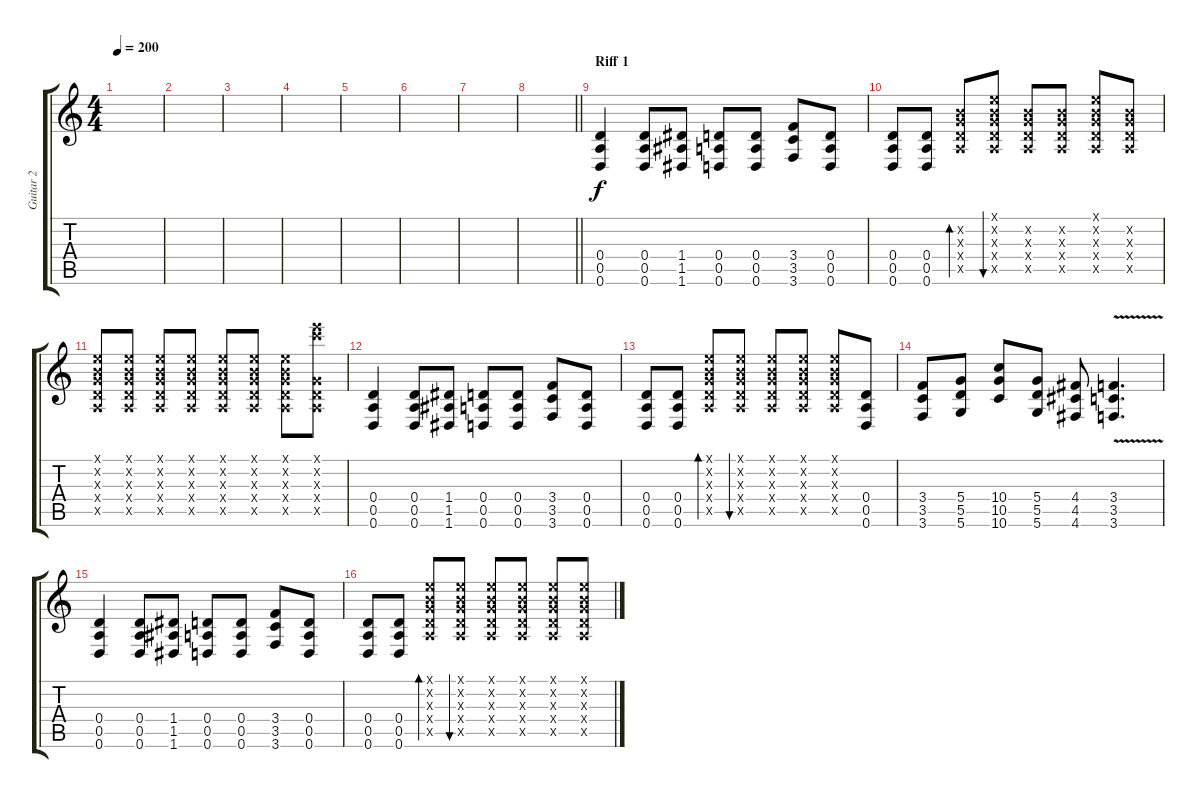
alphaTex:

\track ("Guitar 2" "Guitar 2") {instrument overdrivenguitar}
\staff {score tabs}
\tuning (E4 B3 G3 D3 A2 D2) {hide}
\ts (4 4)
\tempo 200
\clef g2
\ks c
|
|
|
|
|
|
|
\barLineRight lightlight
|
\section ("" "Riff 1")
(0.4 0.5 0.6).4 (0.4 0.5 0.6).8 (1.4 1.5 1.6).8 (0.4 0.5 0.6).8 (0.4 0.5 0.6).8 (3.4 3.5 3.6).8 (0.4 0.5 0.6).8 |
(0.4 0.5 0.6).8 (0.4 0.5 0.6).8 (0.2{x} 0.3{x} 0.4{x} 0.5{x}).8{bd 60} (0.1{x} 0.2{x} 0.3{x} 0.4{x} 0.5{x}).8{bu 60} (0.2{x} 0.3{x} 0.4{x} 0.5{x}).8 (0.2{x} 0.3{x} 0.4{x} 0.5{x}).8 (0.1{x} 0.2{x} 0.3{x} 0.4{x} 0.5{x}).8 (0.2{x} 0.3{x} 0.4{x} 0.5{x}).8 |
(0.1{x} 0.2{x} 0.3{x} 0.4{x} 0.5{x}).8 (0.1{x} 0.2{x} 0.3{x} 0.4{x} 0.5{x}).8 (0.1{x} 0.2{x} 0.3{x} 0.4{x} 0.5{x}).8 (0.1{x} 0.2{x} 0.3{x} 0.4{x} 0.5{x}).8 (0.1{x} 0.2{x} 0.3{x} 0.4{x} 0.5{x}).8 (0.1{x} 0.2{x} 0.3{x} 0.4{x} 0.5{x}).8 (0.1{x} 0.2{x} 0.3{x} 0.4{x} 0.5{x}).8 (12.1{x} 13.2{x} 0.3{x} 0.4{x} 0.5{x}).8 |
(0.4 0.5 0.6).4 (0.4 0.5 0.6).8 (1.4 1.5 1.6).8 (0.4 0.5 0.6).8 (0.4 0.5 0.6).8 (3.4 3.5 3.6).8 (0.4 0.5 0.6).8 |
(0.4 0.5 0.6).8 (0.4 0.5 0.6).8 (0.1{x} 0.2{x} 0.3{x} 0.4{x} 0.5{x}).8{bd 60} (0.1{x} 0.2{x} 0.3{x} 0.4{x} 0.5{x}).8{bu 60} (0.1{x} 0.2{x} 0.3{x} 0.4{x} 0.5{x}).8 (0.1{x} 0.2{x} 0.3{x} 0.4{x} 0.5{x}).8 (0.1{x} 0.2{x} 0.3{x} 0.4{x} 0.5{x}).8 (0.4 0.5 0.6).8 |
(3.4 3.5 3.6).8 (5.4 5.5 5.6).8 (10.4 10.5 10.6).8 (5.4 5.5 5.6).8 (4.4 4.5 4.6).8 (3.4 3.5 3.6{v}).4{d} |
(0.4 0.5 0.6).4 (0.4 0.5 0.6).8 (1.4 1.5 1.6).8 (0.4 0.5 0.6).8 (0.4 0.5 0.6).8 (3.4 3.5 3.6).8 (0.4 0.5 0.6).8 |
(0.4 0.5 0.6).8 (0.4 0.5 0.6).8 (0.1{x} 0.2{x} 0.3{x} 0.4{x} 0.5{x}).8{bd 60} (0.1{x} 0.2{x} 0.3{x} 0.4{x} 0.5{x}).8{bu 60} (0.1{x} 0.2{x} 0.3{x} 0.4{x} 0.5{x}).8 (0.1{x} 0.2{x} 0.3{x} 0.4{x} 0.5{x}).8 (0.1{x} 0.2{x} 0.3{x} 0.4{x} 0.5{x}).8 (0.1{x} 0.2{x} 0.3{x} 0.4{x} 0.5{x}).8
